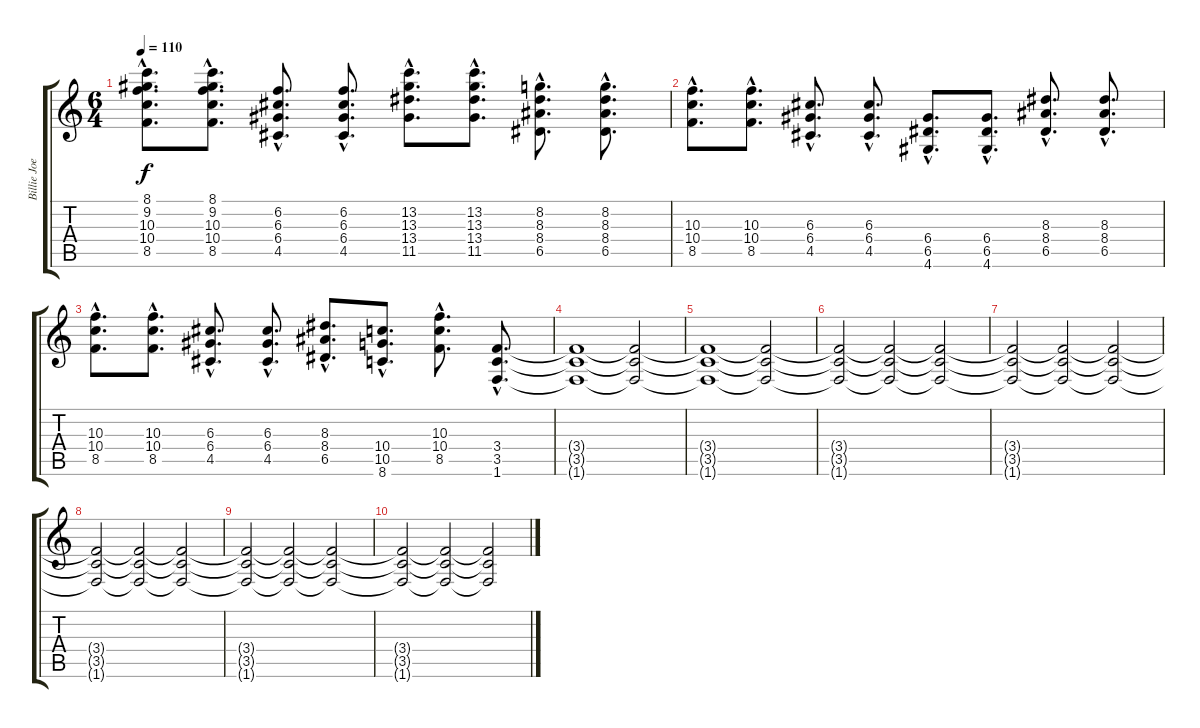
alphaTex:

\track ("Billie Joe Armstrong (Lead Guitar)" "Billie Joe") {instrument overdrivenguitar}
\staff {score tabs}
\tuning (E4 B3 G3 D3 A2 E2) {hide}
\ts (6 4)
\tempo 110
\clef g2
\ks c
(8.1{hac} 9.2{hac} 10.3{hac} 10.4{hac} 8.5{hac}).8{d dy f} (8.1{hac} 9.2{hac} 10.3{hac} 10.4{hac} 8.5{hac}).8{d} (6.2{hac} 6.3{hac} 6.4{hac} 4.5{hac}).8{d} (6.2{hac} 6.3{hac} 6.4{hac} 4.5{hac}).8{d} (13.2{hac} 13.3{hac} 13.4{hac} 11.5{hac}).8{d} (13.2{hac} 13.3{hac} 13.4{hac} 11.5{hac}).8{d} (8.2{hac} 8.3{hac} 8.4{hac} 6.5{hac}).8{d} (8.2{hac} 8.3{hac} 8.4{hac} 6.5{hac}).8{d} |
(10.3{hac} 10.4{hac} 8.5{hac}).8{d} (10.3{hac} 10.4{hac} 8.5{hac}).8{d} (6.3{hac} 6.4{hac} 4.5{hac}).8{d} (6.3{hac} 6.4{hac} 4.5{hac}).8{d} (6.4{hac} 6.5{hac} 4.6{hac}).8{d} (6.4{hac} 6.5{hac} 4.6{hac}).8{d} (8.3{hac} 8.4{hac} 6.5{hac}).8{d} (8.3{hac} 8.4{hac} 6.5{hac}).8{d} |
(10.3{hac} 10.4{hac} 8.5{hac}).8{d} (10.3{hac} 10.4{hac} 8.5{hac}).8{d} (6.3{hac} 6.4{hac} 4.5{hac}).8{d} (6.3{hac} 6.4{hac} 4.5{hac}).8{d} (8.3{hac} 8.4{hac} 6.5{hac}).8{d} (10.4{hac} 10.5{hac} 8.6{hac}).8{d} (10.3{hac} 10.4{hac} 8.5{hac}).8{d} (3.4{hac} 3.5{hac} 1.6{hac}).8{d volume 13} |
(3.4{t} 3.5{t} 1.6{t}).1 (3.4{t} 3.5{t} 1.6{t}).2 |
(3.4{t} 3.5{t} 1.6{t}).1 (3.4{t} 3.5{t} 1.6{t}).2 |
(3.4{t} 3.5{t} 1.6{t}).2 (3.4{t} 3.5{t} 1.6{t}).2 (3.4{t} 3.5{t} 1.6{t}).2 |
(3.4{t} 3.5{t} 1.6{t}).2 (3.4{t} 3.5{t} 1.6{t}).2 (3.4{t} 3.5{t} 1.6{t}).2 |
(3.4{t} 3.5{t} 1.6{t}).2 (3.4{t} 3.5{t} 1.6{t}).2 (3.4{t} 3.5{t} 1.6{t}).2 |
(3.4{t} 3.5{t} 1.6{t}).2 (3.4{t} 3.5{t} 1.6{t}).2 (3.4{t} 3.5{t} 1.6{t}).2 |
(3.4{t} 3.5{t} 1.6{t}).2 (3.4{t} 3.5{t} 1.6{t}).2 (3.4{t} 3.5{t} 1.6{t}).2
